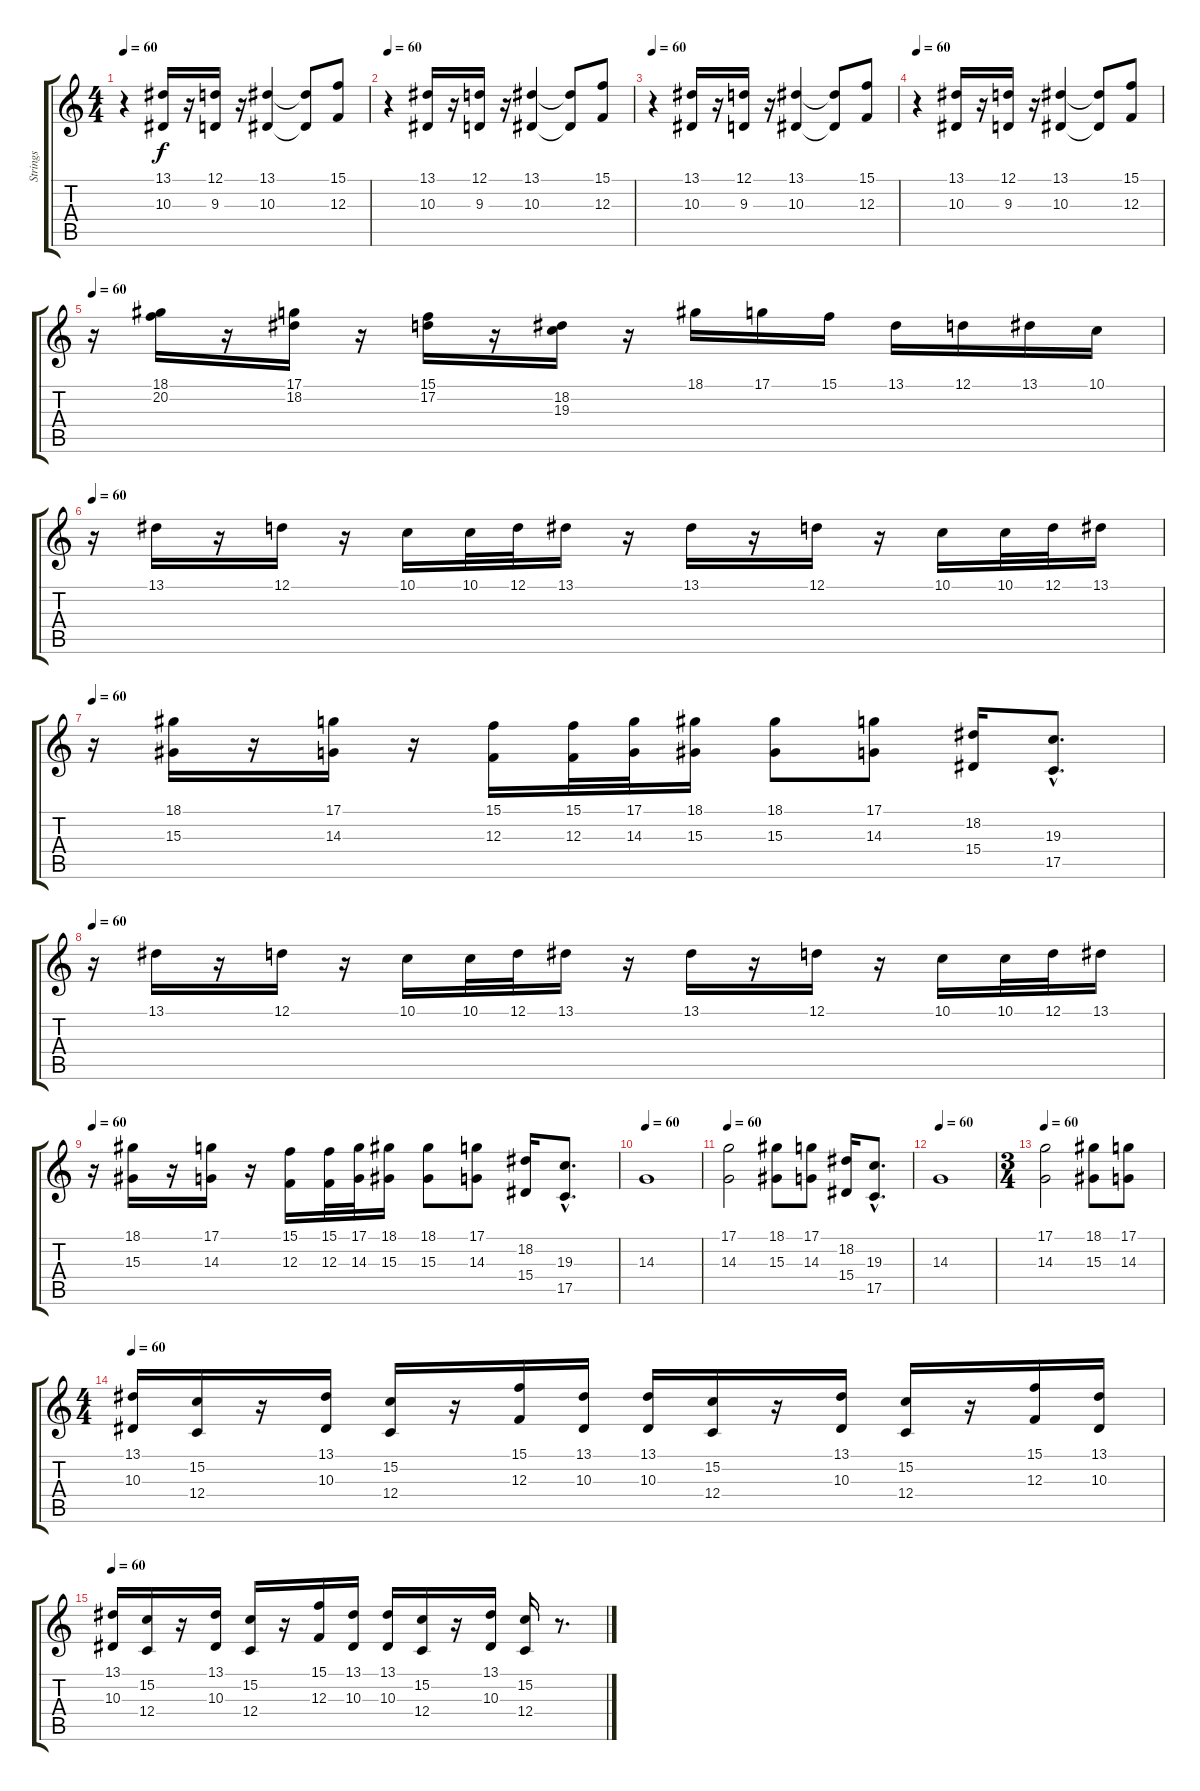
\track ("Strings" "Strings") {instrument stringensemble1}
\staff {score tabs}
\tuning (D4 A3 F3 C3 G2 D2) {hide}
\ts (4 4)
\tempo 60
\clef g2
\ks c
r.4{dy mp} (13.1 10.3).16{dy f} r.16 (12.1 9.3).16 r.16 (13.1 10.3).4 (13.1{t} 10.3{t}).8 (15.1 12.3).8 |
\tempo 60
r.4 (13.1 10.3).16 r.16 (12.1 9.3).16 r.16 (13.1 10.3).4 (13.1{t} 10.3{t}).8 (15.1 12.3).8 |
\tempo 60
r.4 (13.1 10.3).16 r.16 (12.1 9.3).16 r.16 (13.1 10.3).4 (13.1{t} 10.3{t}).8 (15.1 12.3).8 |
\tempo 60
r.4 (13.1 10.3).16 r.16 (12.1 9.3).16 r.16 (13.1 10.3).4 (13.1{t} 10.3{t}).8 (15.1 12.3).8 |
\tempo 60
r.16 (18.1 20.2).16 r.16 (17.1 18.2).16 r.16 (15.1 17.2).16 r.16 (18.2 19.3).16 r.16 18.1.16 17.1.16 15.1.16 13.1.16 12.1.16 13.1.16 10.1.16 |
\tempo 60
r.16 13.1.16 r.16 12.1.16 r.16 10.1.16 10.1.32 12.1.32 13.1.16 r.16 13.1.16 r.16 12.1.16 r.16 10.1.16 10.1.32 12.1.32 13.1.16 |
\tempo 60
r.16 (18.1 15.3).16 r.16 (17.1 14.3).16 r.16 (15.1 12.3).16 (15.1 12.3).32 (17.1 14.3).32 (18.1 15.3).16 (18.1 15.3).8 (17.1 14.3).8 (18.2 15.4).16 (19.3{hac} 17.5{hac}).8{d} |
\tempo 60
r.16 13.1.16 r.16 12.1.16 r.16 10.1.16 10.1.32 12.1.32 13.1.16 r.16 13.1.16 r.16 12.1.16 r.16 10.1.16 10.1.32 12.1.32 13.1.16 |
\tempo 60
r.16 (18.1 15.3).16 r.16 (17.1 14.3).16 r.16 (15.1 12.3).16 (15.1 12.3).32 (17.1 14.3).32 (18.1 15.3).16 (18.1 15.3).8 (17.1 14.3).8 (18.2 15.4).16 (19.3{hac} 17.5{hac}).8{d} |
\tempo 60
14.3.1 |
\tempo 60
(17.1 14.3).2 (18.1 15.3).8 (17.1 14.3).8 (18.2 15.4).16 (19.3{hac} 17.5{hac}).8{d} |
\tempo 60
14.3.1 |
\ts (3 4)
\tempo 60
(17.1 14.3).2 (18.1 15.3).8 (17.1 14.3).8 |
\ts (4 4)
\tempo 60
(13.1 10.3).16 (15.2 12.4).16 r.16 (13.1 10.3).16 (15.2 12.4).16 r.16 (15.1 12.3).16 (13.1 10.3).16 (13.1 10.3).16 (15.2 12.4).16 r.16 (13.1 10.3).16 (15.2 12.4).16 r.16 (15.1 12.3).16 (13.1 10.3).16 |
\tempo 60
(13.1 10.3).16 (15.2 12.4).16 r.16 (13.1 10.3).16 (15.2 12.4).16 r.16 (15.1 12.3).16 (13.1 10.3).16 (13.1 10.3).16 (15.2 12.4).16 r.16 (13.1 10.3).16 (15.2 12.4).16 r.8{d}
